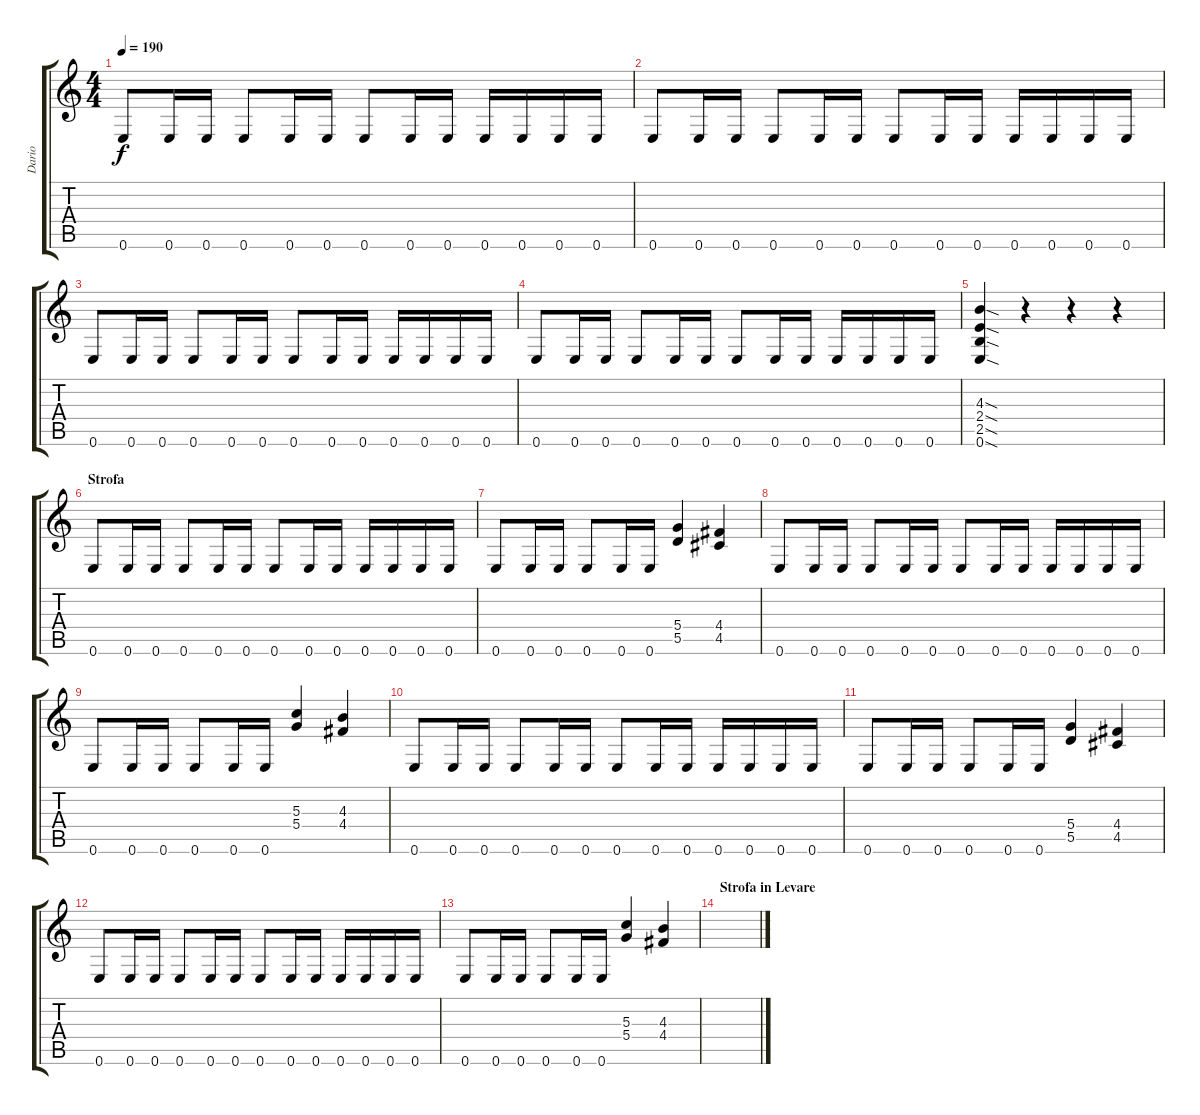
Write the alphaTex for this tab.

\track ("Dario" "Dario") {instrument distortionguitar}
\staff {score tabs}
\tuning (E4 B3 G3 D3 A2 E2) {hide}
\ts (4 4)
\tempo 190
\clef g2
\ks c
0.6.8{dy f} 0.6.16 0.6.16 0.6.8 0.6.16 0.6.16 0.6.8 0.6.16 0.6.16 0.6.16 0.6.16 0.6.16 0.6.16 |
0.6.8 0.6.16 0.6.16 0.6.8 0.6.16 0.6.16 0.6.8 0.6.16 0.6.16 0.6.16 0.6.16 0.6.16 0.6.16 |
0.6.8 0.6.16 0.6.16 0.6.8 0.6.16 0.6.16 0.6.8 0.6.16 0.6.16 0.6.16 0.6.16 0.6.16 0.6.16 |
0.6.8 0.6.16 0.6.16 0.6.8 0.6.16 0.6.16 0.6.8 0.6.16 0.6.16 0.6.16 0.6.16 0.6.16 0.6.16 |
(4.3{sod} 2.4{sod} 2.5{sod} 0.6{sod}).4 r.4 r.4 r.4 |
\section ("" "Strofa")
0.6.8 0.6.16 0.6.16 0.6.8 0.6.16 0.6.16 0.6.8 0.6.16 0.6.16 0.6.16 0.6.16 0.6.16 0.6.16 |
0.6.8 0.6.16 0.6.16 0.6.8 0.6.16 0.6.16 (5.4 5.5).4 (4.4 4.5).4 |
0.6.8 0.6.16 0.6.16 0.6.8 0.6.16 0.6.16 0.6.8 0.6.16 0.6.16 0.6.16 0.6.16 0.6.16 0.6.16 |
0.6.8 0.6.16 0.6.16 0.6.8 0.6.16 0.6.16 (5.3 5.4).4 (4.3 4.4).4 |
0.6.8 0.6.16 0.6.16 0.6.8 0.6.16 0.6.16 0.6.8 0.6.16 0.6.16 0.6.16 0.6.16 0.6.16 0.6.16 |
0.6.8 0.6.16 0.6.16 0.6.8 0.6.16 0.6.16 (5.4 5.5).4 (4.4 4.5).4 |
0.6.8 0.6.16 0.6.16 0.6.8 0.6.16 0.6.16 0.6.8 0.6.16 0.6.16 0.6.16 0.6.16 0.6.16 0.6.16 |
0.6.8 0.6.16 0.6.16 0.6.8 0.6.16 0.6.16 (5.3 5.4).4 (4.3 4.4).4 |
\section ("" "Strofa in Levare")
